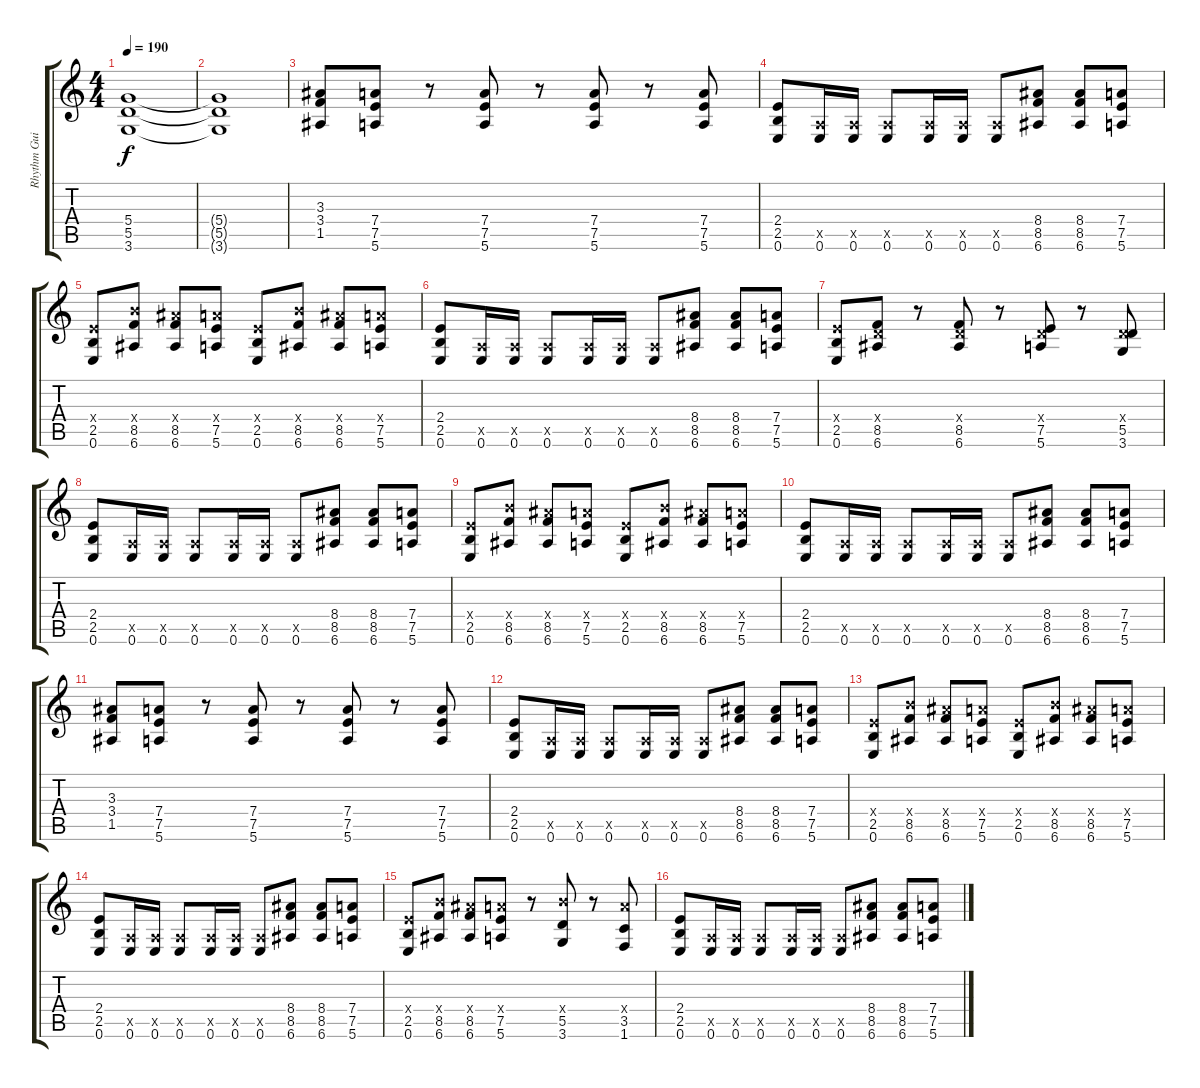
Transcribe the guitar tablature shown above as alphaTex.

\track ("Rhythm Guitar 1" "Rhythm Gui") {instrument distortionguitar}
\staff {score tabs}
\tuning (E4 B3 G3 D3 A2 E2) {hide}
\ts (4 4)
\tempo 190
\clef g2
\ks c
(5.4 5.5 3.6).1{dy f} |
(5.4{t} 5.5{t} 3.6{t}).1 |
(3.3 3.4 1.5).8 (7.4 7.5 5.6).8 r.8 (7.4 7.5 5.6).8 r.8 (7.4 7.5 5.6).8 r.8 (7.4 7.5 5.6).8 |
(2.4 2.5 0.6).8 (0.5{x} 0.6).16 (0.5{x} 0.6).16 (0.5{x} 0.6).8 (0.5{x} 0.6).16 (0.5{x} 0.6).16 (0.5{x} 0.6).8 (8.4 8.5 6.6).8 (8.4 8.5 6.6).8 (7.4 7.5 5.6).8 |
(2.4{x} 2.5 0.6).8 (9.4{x} 8.5 6.6).8 (8.4{x} 8.5 6.6).8 (7.4{x} 7.5 5.6).8 (2.4{x} 2.5 0.6).8 (9.4{x} 8.5 6.6).8 (8.4{x} 8.5 6.6).8 (7.4{x} 7.5 5.6).8 |
(2.4 2.5 0.6).8 (0.5{x} 0.6).16 (0.5{x} 0.6).16 (0.5{x} 0.6).8 (0.5{x} 0.6).16 (0.5{x} 0.6).16 (0.5{x} 0.6).8 (8.4 8.5 6.6).8 (8.4 8.5 6.6).8 (7.4 7.5 5.6).8 |
(2.4{x} 2.5 0.6).8 (0.4{x} 8.5 6.6).8 r.8 (0.4{x} 8.5 6.6).8 r.8 (0.4{x} 7.5 5.6).8 r.8 (0.4{x} 5.5 3.6).8 |
(2.4 2.5 0.6).8 (0.5{x} 0.6).16 (0.5{x} 0.6).16 (0.5{x} 0.6).8 (0.5{x} 0.6).16 (0.5{x} 0.6).16 (0.5{x} 0.6).8 (8.4 8.5 6.6).8 (8.4 8.5 6.6).8 (7.4 7.5 5.6).8 |
(2.4{x} 2.5 0.6).8 (9.4{x} 8.5 6.6).8 (8.4{x} 8.5 6.6).8 (7.4{x} 7.5 5.6).8 (2.4{x} 2.5 0.6).8 (9.4{x} 8.5 6.6).8 (8.4{x} 8.5 6.6).8 (7.4{x} 7.5 5.6).8 |
(2.4 2.5 0.6).8 (0.5{x} 0.6).16 (0.5{x} 0.6).16 (0.5{x} 0.6).8 (0.5{x} 0.6).16 (0.5{x} 0.6).16 (0.5{x} 0.6).8 (8.4 8.5 6.6).8 (8.4 8.5 6.6).8 (7.4 7.5 5.6).8 |
(3.3 3.4 1.5).8 (7.4 7.5 5.6).8 r.8 (7.4 7.5 5.6).8 r.8 (7.4 7.5 5.6).8 r.8 (7.4 7.5 5.6).8 |
(2.4 2.5 0.6).8 (0.5{x} 0.6).16 (0.5{x} 0.6).16 (0.5{x} 0.6).8 (0.5{x} 0.6).16 (0.5{x} 0.6).16 (0.5{x} 0.6).8 (8.4 8.5 6.6).8 (8.4 8.5 6.6).8 (7.4 7.5 5.6).8 |
(2.4{x} 2.5 0.6).8 (9.4{x} 8.5 6.6).8 (8.4{x} 8.5 6.6).8 (7.4{x} 7.5 5.6).8 (2.4{x} 2.5 0.6).8 (9.4{x} 8.5 6.6).8 (8.4{x} 8.5 6.6).8 (7.4{x} 7.5 5.6).8 |
(2.4 2.5 0.6).8 (0.5{x} 0.6).16 (0.5{x} 0.6).16 (0.5{x} 0.6).8 (0.5{x} 0.6).16 (0.5{x} 0.6).16 (0.5{x} 0.6).8 (8.4 8.5 6.6).8 (8.4 8.5 6.6).8 (7.4 7.5 5.6).8 |
(2.4{x} 2.5 0.6).8 (9.4{x} 8.5 6.6).8 (8.4{x} 8.5 6.6).8 (7.4{x} 7.5 5.6).8 r.8 (9.4{x} 5.5 3.6).8 r.8 (7.4{x} 3.5 1.6).8 |
(2.4 2.5 0.6).8 (0.5{x} 0.6).16 (0.5{x} 0.6).16 (0.5{x} 0.6).8 (0.5{x} 0.6).16 (0.5{x} 0.6).16 (0.5{x} 0.6).8 (8.4 8.5 6.6).8 (8.4 8.5 6.6).8 (7.4 7.5 5.6).8
